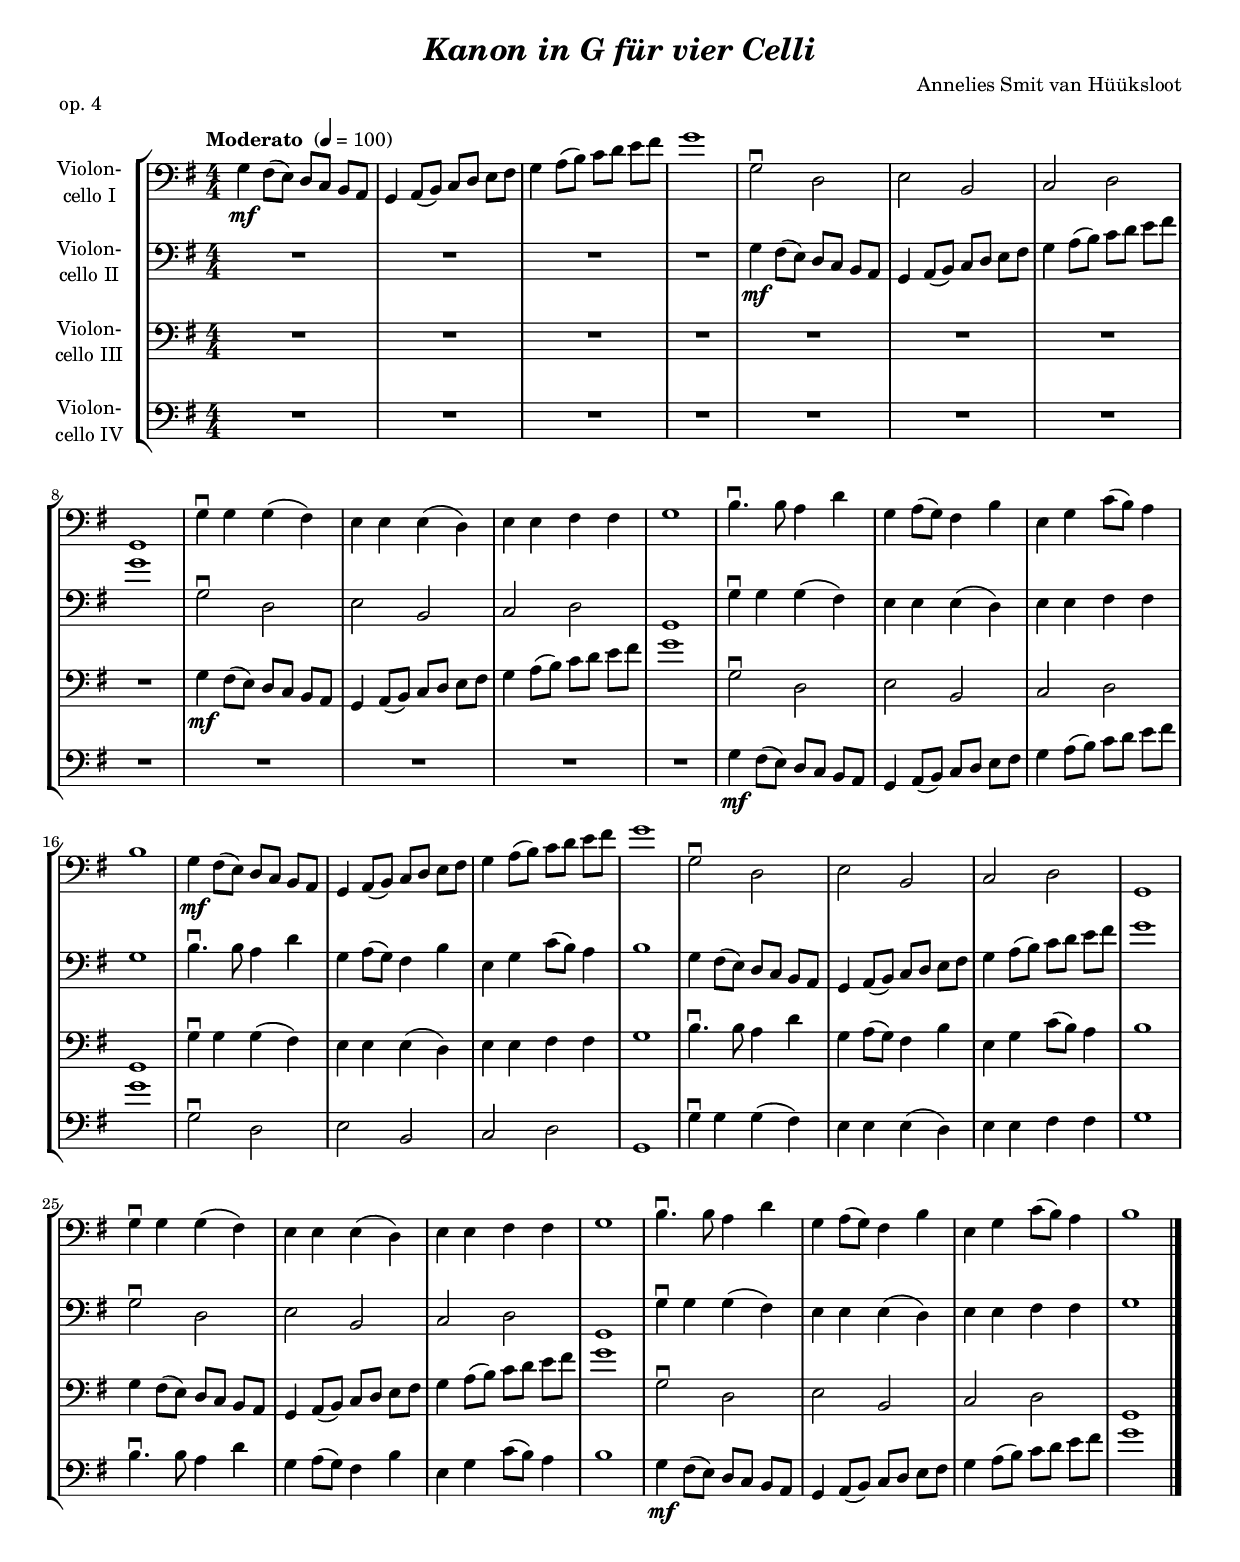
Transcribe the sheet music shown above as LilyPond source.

\version "2.18.2"
\include "deutsch.ly"
  
#(set-global-staff-size 17.0725)

\header {
  title     = \markup \bold \italic "Kanon in G für vier Celli"
  composer  = "Annelies Smit van Hüüksloot"
%  arranger  = ""
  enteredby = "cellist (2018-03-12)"
  piece     = "op. 4"
}

voiceconsts = {
  \key g \major
  \time 4/4
  \clef "bass"
  \numericTimeSignature
  \compressFullBarRests
  % Set default beaming for all staves
% \set Timing.beamExceptions = #'()
% \set Timing.baseMoment     = #(ly:make-moment 1 4)
% \set Timing.beatStructure  = #'(1 1 1)
  \tempo "Moderato " 4=100
}

micl = "clarinet"
mifl = "flute"
miob = "oboe"
mifh = "french horn"
misx = "tenor sax"
mist = "string ensemble 1"
miba = "cello"

va = \relative c' {
  \voiceconsts

  \repeat unfold 2 {
    g4\mf fis8( e) d c h[ a]
    g4 a8( h) c d e[ fis]
    g4 a8( h) c d e[ fis] g1
    
    g,2\downbow d
    e h
    c d
    g,1
    g'4\downbow g g( fis)
    e e e( d)
    e e fis fis
    g1
    
    h4.\downbow h8 a4 d
    g, a8( g) fis4 h
    e, g c8( h) a4
    h1
  } \bar "|."
}

vb = \relative c' {
  \voiceconsts

  R1*4
  g4\mf fis8( e) d c h[ a]
  g4 a8( h) c d e[ fis]
  g4 a8( h) c d e[ fis] g1

  g,2\downbow d
  e h
  c d
  g,1
  g'4\downbow g g( fis)
  e e e( d)
  e e fis fis
  g1

  h4.\downbow h8 a4 d
  g, a8( g) fis4 h
  e, g c8( h) a4
  h1
  
  g4 fis8( e) d c h[ a]
  g4 a8( h) c d e[ fis]
  g4 a8( h) c d e[ fis] g1

  g,2\downbow d
  e h
  c d
  g,1
  g'4\downbow g g( fis)
  e e e( d)
  e e fis fis
  g1 \bar "|."
}

vc = \relative c' {
  \voiceconsts

  R1*8
  g4\mf fis8( e) d c h[ a]
  g4 a8( h) c d e[ fis]
  g4 a8( h) c d e[ fis] g1

  g,2\downbow d
  e h
  c d
  g,1
  g'4\downbow g g( fis)
  e e e( d)
  e e fis fis
  g1

  h4.\downbow h8 a4 d
  g, a8( g) fis4 h
  e, g c8( h) a4
  h1
  
  g4 fis8( e) d c h[ a]
  g4 a8( h) c d e[ fis]
  g4 a8( h) c d e[ fis] g1

  g,2\downbow d
  e h
  c d
  g,1 \bar "|."
}

vd = \relative c' {
  \voiceconsts

  R1*12
  g4\mf fis8( e) d c h[ a]
  g4 a8( h) c d e[ fis]
  g4 a8( h) c d e[ fis] g1

  g,2\downbow d
  e h
  c d
  g,1
  g'4\downbow g g( fis)
  e e e( d)
  e e fis fis
  g1

  h4.\downbow h8 a4 d
  g, a8( g) fis4 h
  e, g c8( h) a4
  h1
  
  g4\mf fis8( e) d c h[ a]
  g4 a8( h) c d e[ fis]
  g4 a8( h) c d e[ fis] g1 \bar "|."
}


music = \new StaffGroup <<

      \new Staff {
	\set Staff.midiInstrument = \miba
	\set Staff.instrumentName = \markup \center-column { "Violon-" "cello I" }
	\transpose g g { \va }
      }

      \new Staff {
	\set Staff.midiInstrument = \miba
	\set Staff.instrumentName = \markup \center-column { "Violon-" "cello II" }
	\transpose g g { \vb }
      }

      \new Staff {
	\set Staff.midiInstrument = \miba
	\set Staff.instrumentName = \markup \center-column { "Violon-" "cello III" }
	\transpose g g { \vc }
      }

      \new Staff {
	\set Staff.midiInstrument = \miba
	\set Staff.instrumentName = \markup \center-column { "Violon-" "cello IV" }
	\transpose g g { \vd }
      }
>>

\book {
  \score {
    \music
    \layout {}
  }

  \score {
    \unfoldRepeats \music

    \midi {
      \context {
        \Score
      }
    }
  }
}
